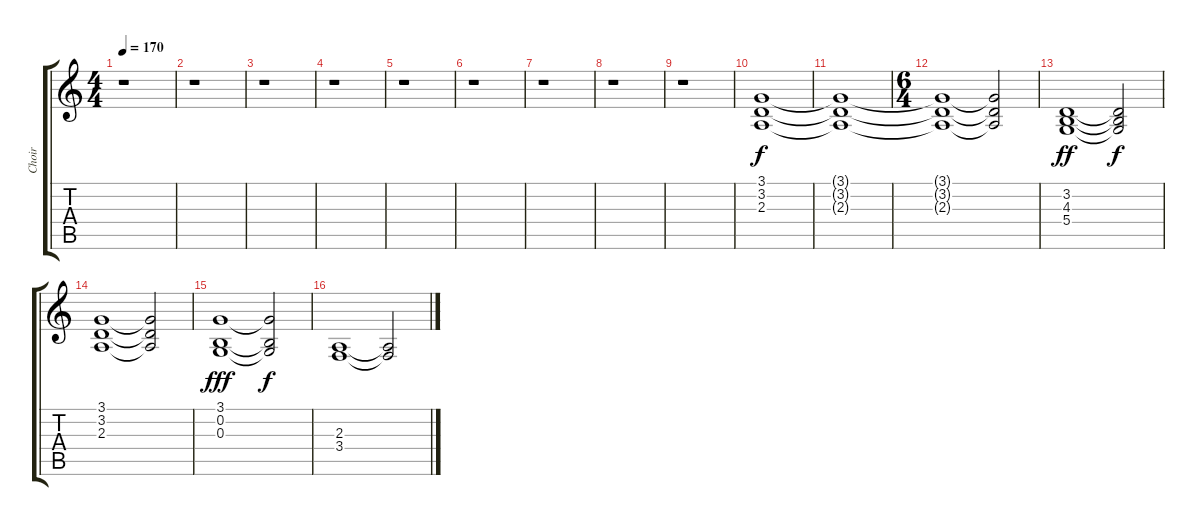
\track ("Choir" "Choir") {instrument choiraahs}
\staff {score tabs}
\tuning (E4 B3 G3 D3 A2 E2) {hide}
\ts (4 4)
\tempo 170
\clef g2
\ks c
r.1{dy f} |
r.1 |
r.1 |
r.1 |
r.1 |
r.1 |
r.1 |
r.1 |
r.1 |
(3.1 3.2 2.3).1 |
(3.1{t} 3.2{t} 2.3{t}).1 |
\ts (6 4)
(3.1{t} 3.2{t} 2.3{t}).1 (3.1{t} 3.2{t} 2.3{t}).2 |
(3.2 4.3 5.4).1{dy ff} (3.2{t} 4.3{t} 5.4{t}).2{dy f} |
(3.1 3.2 2.3).1 (3.1{t} 3.2{t} 2.3{t}).2 |
(3.1 0.2 0.3).1{dy fff} (3.1{t} 0.2{t} 0.3{t}).2{dy f} |
(2.3 3.4).1 (2.3{t} 3.4{t}).2
